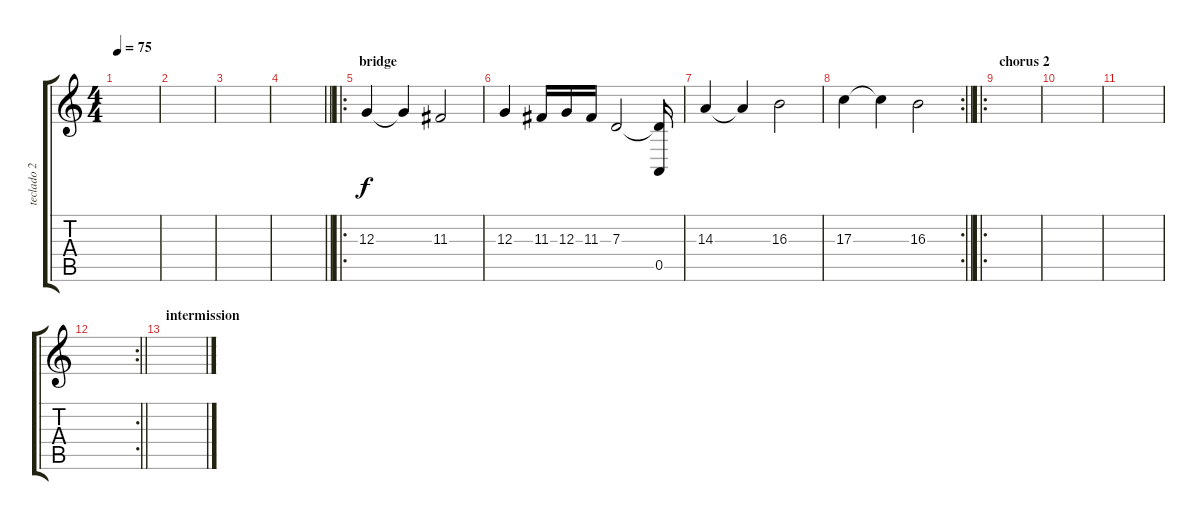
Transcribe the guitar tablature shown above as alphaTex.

\track ("teclado 2" "teclado 2") {instrument acousticgrandpiano}
\staff {score tabs}
\tuning (E4 B3 G3 D3 A2 E2) {hide}
\ts (4 4)
\tempo 75
\clef g2
\ks c
|
|
|
\barLineRight lightlight
|
\ro
\section ("" "bridge")
12.3.4 12.3{t}.4 11.3.2 |
12.3.4 11.3.16 12.3.16 11.3.16 7.3.2 (7.3{t} 0.5).16 |
14.3.4 14.3{t}.4 16.3.2 |
\rc 2
\barLineRight lightlight
17.3.4 17.3{t}.4 16.3.2 |
\ro
\section ("" "chorus 2")
|
|
|
\rc 2
\barLineRight lightlight
|
\section ("" "intermission")
